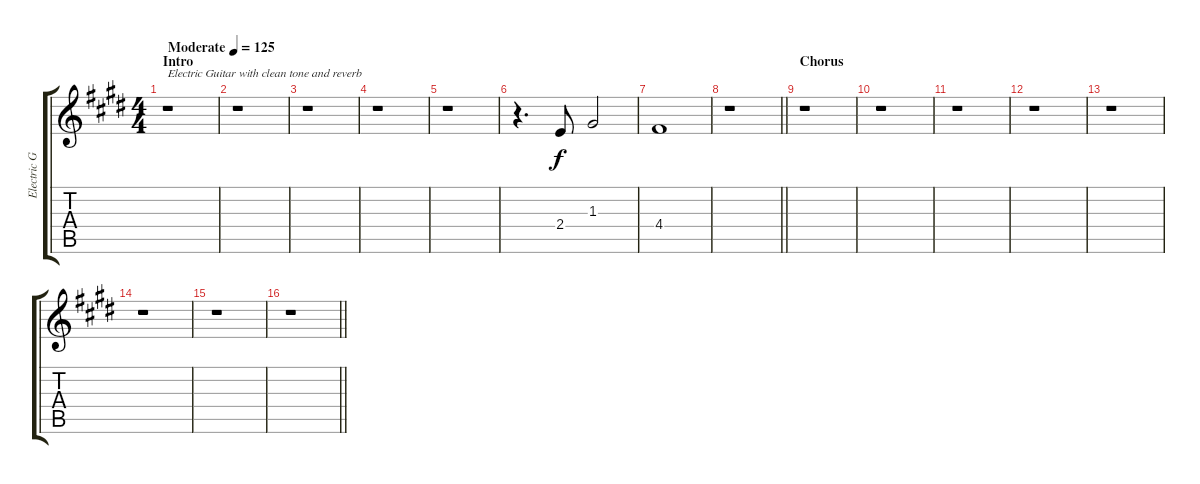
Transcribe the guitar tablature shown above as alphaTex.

\track ("Electric Guitar" "Electric G") {instrument electricguitarclean}
\staff {score tabs}
\tuning (E4 B3 G3 D3 A2 E2) {hide}
\ts (4 4)
\section ("" "Intro")
\tempo (125 "Moderate")
\clef g2
\ks c#minor
r.1{txt "Electric Guitar with clean tone and reverb" dy f instrument electricguitarclean} |
r.1 |
r.1 |
r.1 |
r.1 |
r.4{d} 2.4.8 1.3.2 |
4.4.1 |
\barLineRight lightlight
r.1 |
\section ("" "Chorus")
r.1 |
r.1 |
r.1 |
r.1 |
r.1 |
r.1 |
r.1 |
\barLineRight lightlight
r.1
